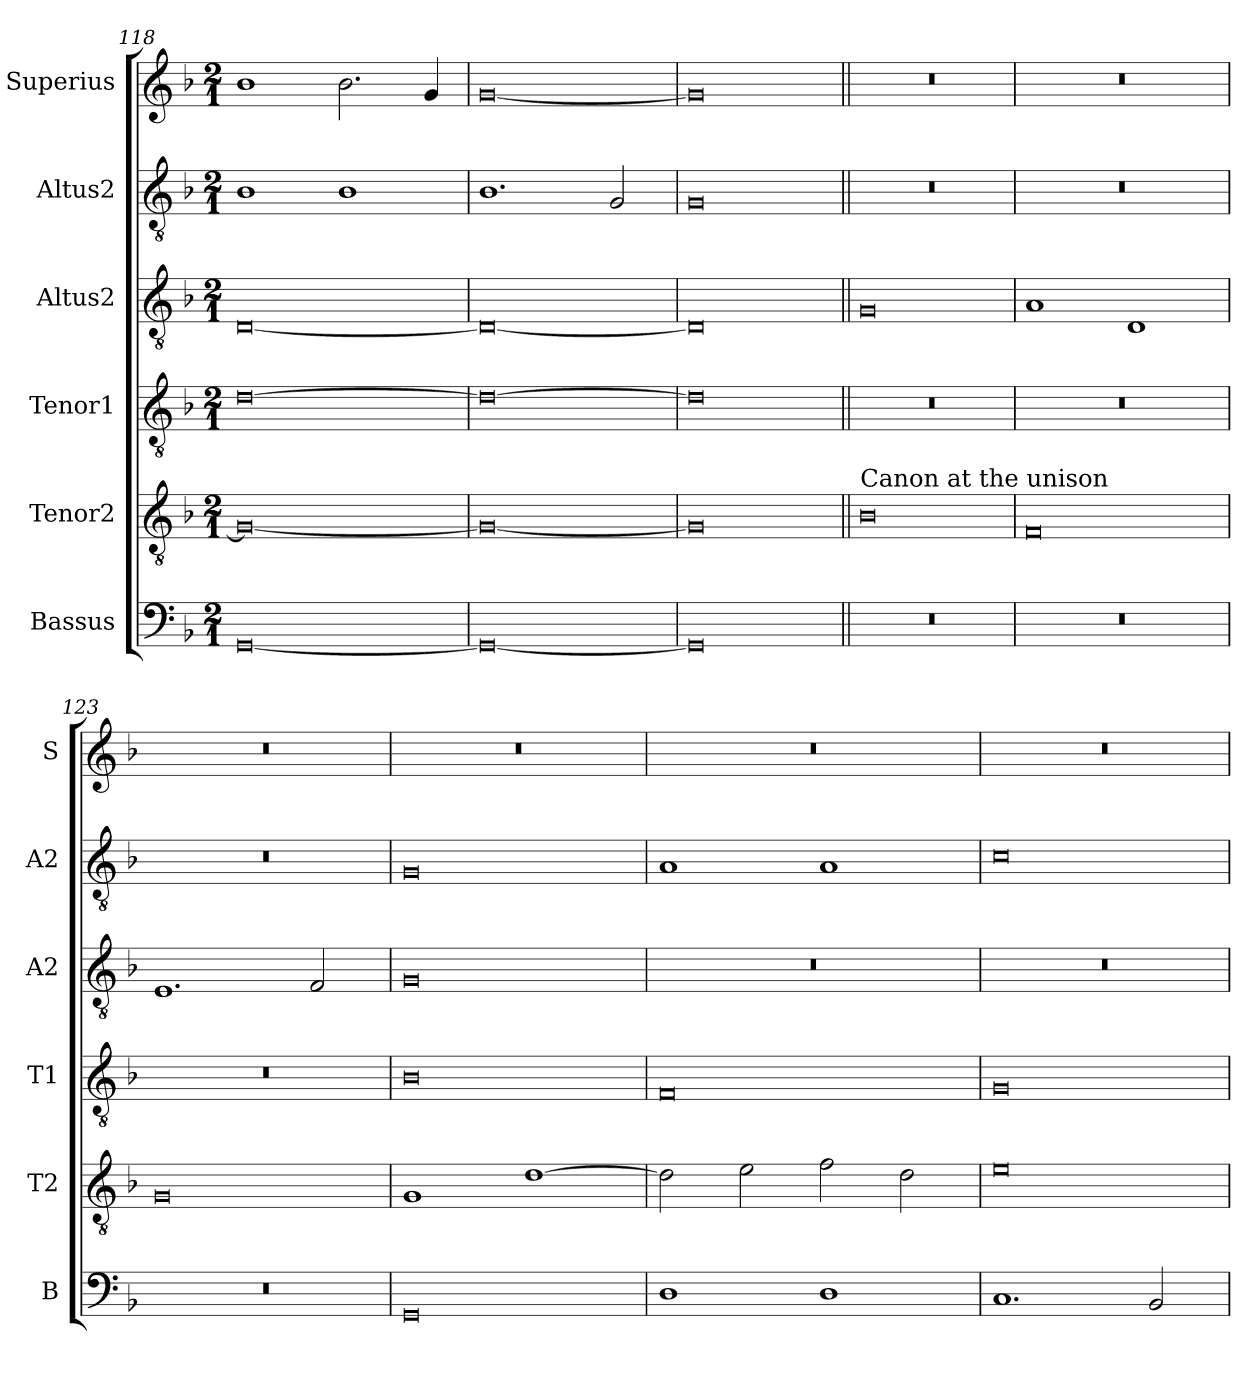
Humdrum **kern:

**kern	**kern	**kern	**kern	**kern	**kern
*part6	*part5	*part4	*part3	*part2	*part1
*staff6	*staff5	*staff4	*staff3	*staff2	*staff1
*I"Bassus	*I"Tenor2	*I"Tenor1	*I"Altus2	*I"Altus2	*I"Superius
*I'B	*I'T2	*I'T1	*I'A2	*I'A2	*I'S
*clefF4	*clefGv2	*clefGv2	*clefGv2	*clefGv2	*clefG2
*k[b-]	*k[b-]	*k[b-]	*k[b-]	*k[b-]	*k[b-]
*M2/1	*M2/1	*M2/1	*M2/1	*M2/1	*M2/1
=118	=118	=118	=118	=118	=118
[0GG	0G_	[0d	[0D	1B-	1b-
.	.	.	.	1B-	2.b-\
.	.	.	.	.	4g/
=119	=119	=119	=119	=119	=119
0GG_	0G_	0d_	0D_	1.B-	[0g
.	.	.	.	2G/	.
=120	=120	=120	=120	=120	=120
0GG]	0G]	0d]	0D]	0G	0g]
!!LO:LB:g=z
=121||	=121||	=121||	=121||	=121||	=121||
!	!LO:TX:a:t=Canon at the unison	!	!	!	!
0r	0B-	0r	0G	0r	0r
=122	=122	=122	=122	=122	=122
0r	0F	0r	1A	0r	0r
.	.	.	1D	.	.
=123	=123	=123	=123	=123	=123
0r	0G	0r	1.E	0r	0r
.	.	.	2F/	.	.
=124	=124	=124	=124	=124	=124
0GG	1G	0B-	0G	0G	0r
.	[1d	.	.	.	.
=125	=125	=125	=125	=125	=125
1D	2d\]	0F	0r	1A	0r
.	2e\	.	.	.	.
1D	2f\	.	.	1A	.
.	2d\	.	.	.	.
=126	=126	=126	=126	=126	=126
1.C	0e	0G	0r	0c	0r
2BB-/	.	.	.	.	.
=	=	=	=	=	=
*-	*-	*-	*-	*-	*-
